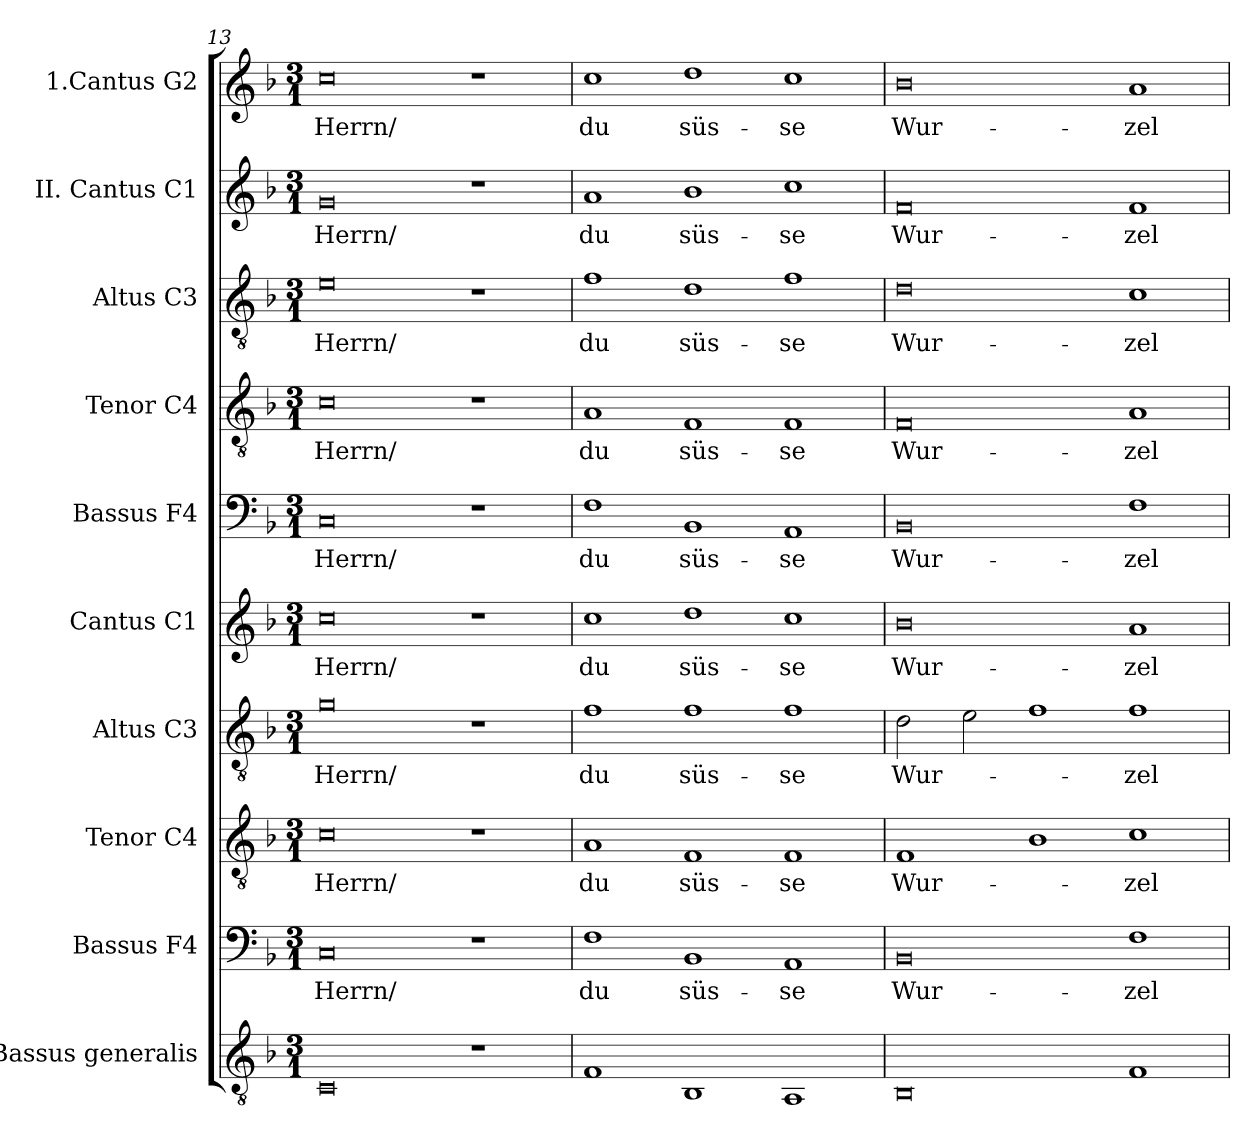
**kern	**kern	**text	**kern	**text	**kern	**text	**kern	**text	**kern	**text	**kern	**text	**kern	**text	**kern	**text	**kern	**text
*part10	*part9	*part9	*part8	*part8	*part7	*part7	*part6	*part6	*part5	*part5	*part4	*part4	*part3	*part3	*part2	*part2	*part1	*part1
*staff10	*staff9	*staff9	*staff8	*staff8	*staff7	*staff7	*staff6	*staff6	*staff5	*staff5	*staff4	*staff4	*staff3	*staff3	*staff2	*staff2	*staff1	*staff1
*I"Bassus  generalis	*I"Bassus F4	*	*I"Tenor C4	*	*I"Altus  C3	*	*I"Cantus C1	*	*I"Bassus F4	*	*I"Tenor C4	*	*I"Altus C3	*	*I"II. Cantus C1	*	*I"1.Cantus G2	*
*clefGv2	*clefF4	*	*clefGv2	*	*clefGv2	*	*clefG2	*	*clefF4	*	*clefGv2	*	*clefGv2	*	*clefG2	*	*clefG2	*
*k[b-]	*k[b-]	*	*k[b-]	*	*k[b-]	*	*k[b-]	*	*k[b-]	*	*k[b-]	*	*k[b-]	*	*k[b-]	*	*k[b-]	*
*F:	*F:	*	*F:	*	*F:	*	*F:	*	*F:	*	*F:	*	*F:	*	*F:	*	*F:	*
*M3/1	*M3/1	*	*M3/1	*	*M3/1	*	*M3/1	*	*M3/1	*	*M3/1	*	*M3/1	*	*M3/1	*	*M3/1	*
=13	=13	=13	=13	=13	=13	=13	=13	=13	=13	=13	=13	=13	=13	=13	=13	=13	=13	=13
!	!	!LO:LY:b	!	!LO:LY:b	!	!LO:LY:b	!	!LO:LY:b	!	!LO:LY:b	!	!LO:LY:b	!	!LO:LY:b	!	!LO:LY:b	!	!LO:LY:b
0C	0C	Herrn/	0c	Herrn/	0g	Herrn/	0cc	Herrn/	0C	Herrn/	0c	Herrn/	0e	Herrn/	0g	Herrn/	0cc	Herrn/
1r	1r	.	1r	.	1r	.	1r	.	1r	.	1r	.	1r	.	1r	.	1r	.
!!LO:PB:g=z
=14	=14	=14	=14	=14	=14	=14	=14	=14	=14	=14	=14	=14	=14	=14	=14	=14	=14	=14
!	!	!LO:LY:b	!	!LO:LY:b	!	!LO:LY:b	!	!LO:LY:b	!	!LO:LY:b	!	!LO:LY:b	!	!LO:LY:b	!	!LO:LY:b	!	!LO:LY:b
1F	1F	du	1A	du	1f	du	1cc	du	1F	du	1A	du	1f	du	1a	du	1cc	du
!	!	!LO:LY:b	!	!LO:LY:b	!	!LO:LY:b	!	!LO:LY:b	!	!LO:LY:b	!	!LO:LY:b	!	!LO:LY:b	!	!LO:LY:b	!	!LO:LY:b
1BB-	1BB-	süs-	1F	süs-	1f	süs-	1dd	süs-	1BB-	süs-	1F	süs-	1d	süs-	1b-	süs-	1dd	süs-
!	!	!LO:LY:b	!	!LO:LY:b	!	!LO:LY:b	!	!LO:LY:b	!	!LO:LY:b	!	!LO:LY:b	!	!LO:LY:b	!	!LO:LY:b	!	!LO:LY:b
1AA	1AA	-se	1F	-se	1f	-se	1cc	-se	1AA	-se	1F	-se	1f	-se	1cc	-se	1cc	-se
!!LO:PB:g=z
=15	=15	=15	=15	=15	=15	=15	=15	=15	=15	=15	=15	=15	=15	=15	=15	=15	=15	=15
!	!	!LO:LY:b	!	!LO:LY:b	!	!LO:LY:b	!	!LO:LY:b	!	!LO:LY:b	!	!LO:LY:b	!	!LO:LY:b	!	!LO:LY:b	!	!LO:LY:b
0BB-	0BB-	Wur-	1F	Wur-	2d\	Wur-	0b-	Wur-	0BB-	Wur-	0F	Wur-	0d	Wur-	0f	Wur-	0b-	Wur-
.	.	.	.	.	2e\	.	.	.	.	.	.	.	.	.	.	.	.	.
.	.	.	1B-	.	1f	.	.	.	.	.	.	.	.	.	.	.	.	.
!	!	!LO:LY:b	!	!LO:LY:b	!	!LO:LY:b	!	!LO:LY:b	!	!LO:LY:b	!	!LO:LY:b	!	!LO:LY:b	!	!LO:LY:b	!	!LO:LY:b
1F	1F	-zel	1c	-zel	1f	-zel	1a	-zel	1F	-zel	1A	-zel	1c	-zel	1f	-zel	1a	-zel
=	=	=	=	=	=	=	=	=	=	=	=	=	=	=	=	=	=	=
*-	*-	*-	*-	*-	*-	*-	*-	*-	*-	*-	*-	*-	*-	*-	*-	*-	*-	*-
